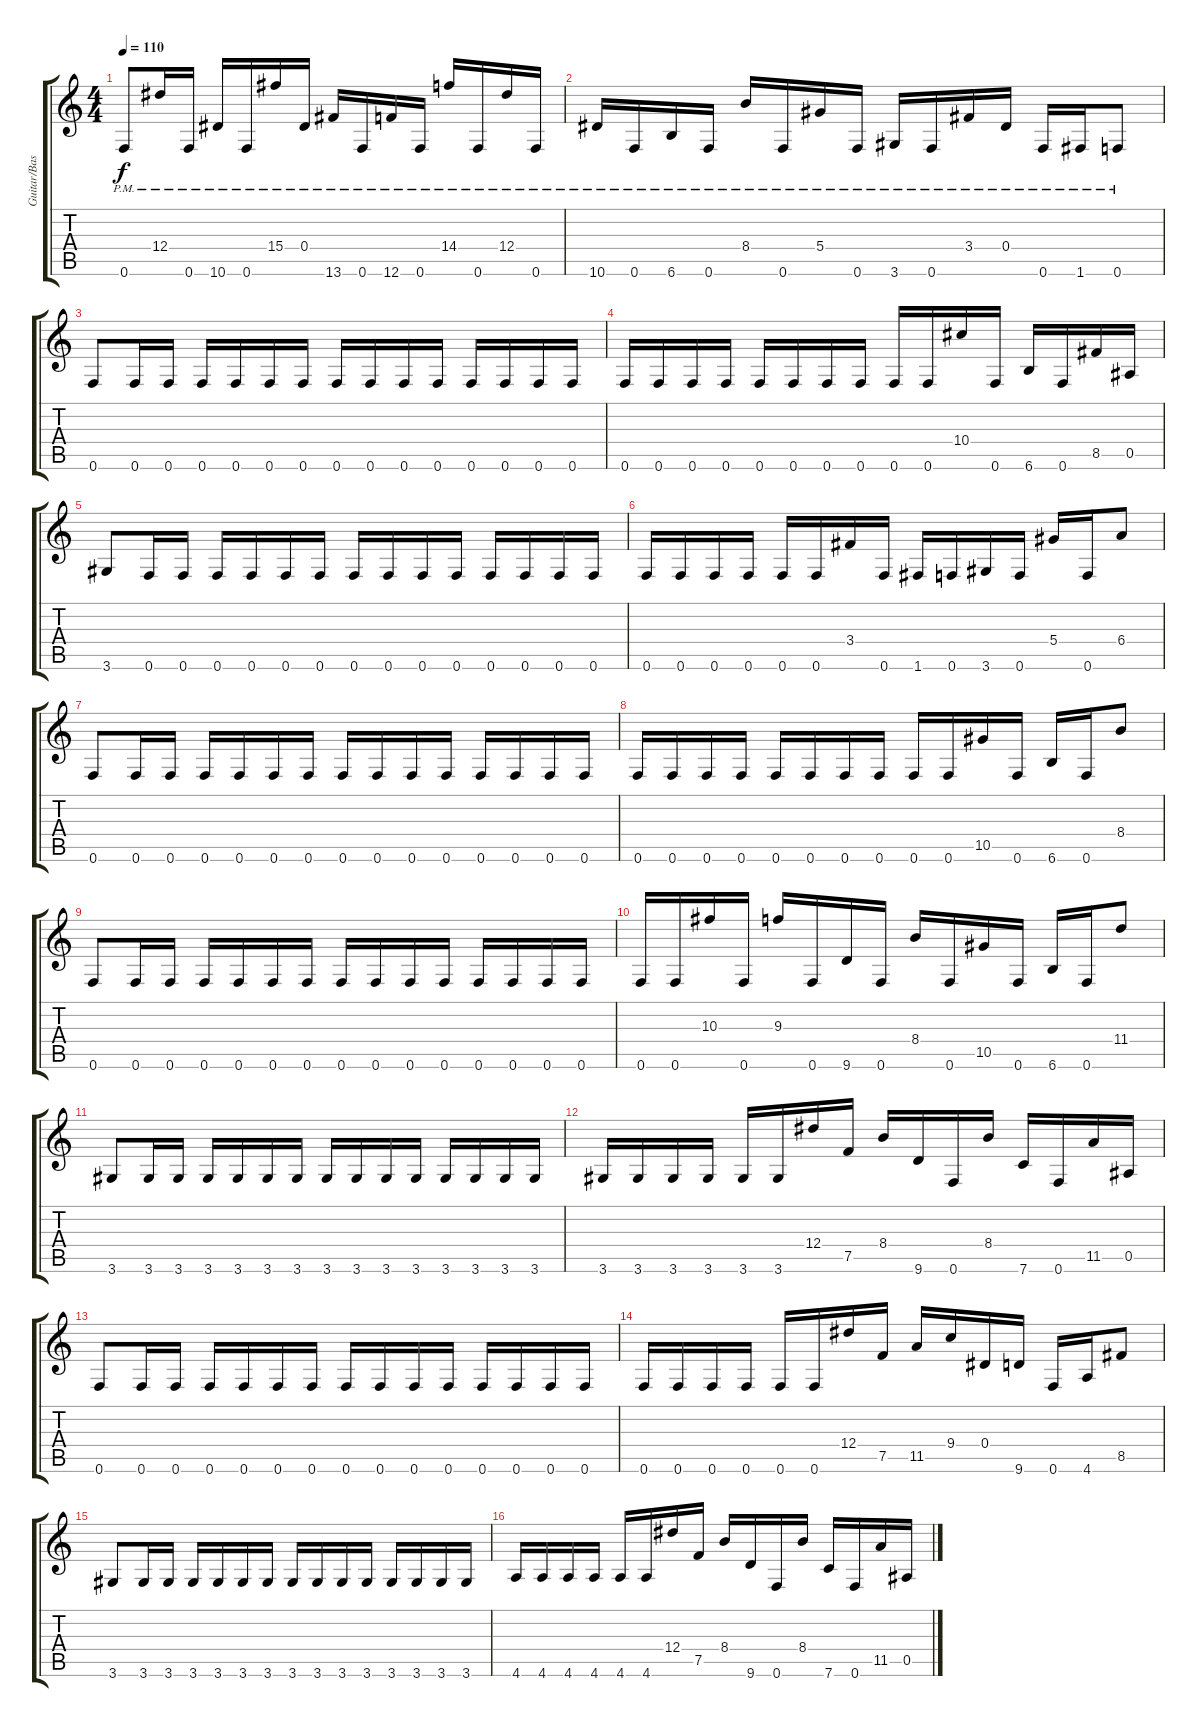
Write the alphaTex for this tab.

\track ("Guitar/Bass" "Guitar/Bas") {instrument distortionguitar}
\staff {score tabs}
\tuning (F4 C4 Ab3 Eb3 Bb2 F2) {hide}
\ts (4 4)
\tempo 110
\clef g2
\ks c
0.6{pm}.8{dy f} 12.4{pm}.16 0.6{pm}.16 10.6{pm}.16 0.6{pm}.16 15.4{pm}.16 0.4{pm}.16 13.6{pm}.16 0.6{pm}.16 12.6{pm}.16 0.6{pm}.16 14.4{pm}.16 0.6{pm}.16 12.4{pm}.16 0.6{pm}.16 |
10.6{pm}.16 0.6{pm}.16 6.6{pm}.16 0.6{pm}.16 8.4{pm}.16 0.6{pm}.16 5.4{pm}.16 0.6{pm}.16 3.6{pm}.16 0.6{pm}.16 3.4{pm}.16 0.4{pm}.16 0.6{pm}.16 1.6{pm}.16 0.6{pm}.8 |
0.6.8 0.6.16 0.6.16 0.6.16 0.6.16 0.6.16 0.6.16 0.6.16 0.6.16 0.6.16 0.6.16 0.6.16 0.6.16 0.6.16 0.6.16 |
0.6.16 0.6.16 0.6.16 0.6.16 0.6.16 0.6.16 0.6.16 0.6.16 0.6.16 0.6.16 10.4.16 0.6.16 6.6.16 0.6.16 8.5.16 0.5.16 |
3.6.8 0.6.16 0.6.16 0.6.16 0.6.16 0.6.16 0.6.16 0.6.16 0.6.16 0.6.16 0.6.16 0.6.16 0.6.16 0.6.16 0.6.16 |
0.6.16 0.6.16 0.6.16 0.6.16 0.6.16 0.6.16 3.4.16 0.6.16 1.6.16 0.6.16 3.6.16 0.6.16 5.4.16 0.6.16 6.4.8 |
0.6.8 0.6.16 0.6.16 0.6.16 0.6.16 0.6.16 0.6.16 0.6.16 0.6.16 0.6.16 0.6.16 0.6.16 0.6.16 0.6.16 0.6.16 |
0.6.16 0.6.16 0.6.16 0.6.16 0.6.16 0.6.16 0.6.16 0.6.16 0.6.16 0.6.16 10.5.16 0.6.16 6.6.16 0.6.16 8.4.8 |
0.6.8 0.6.16 0.6.16 0.6.16 0.6.16 0.6.16 0.6.16 0.6.16 0.6.16 0.6.16 0.6.16 0.6.16 0.6.16 0.6.16 0.6.16 |
0.6.16 0.6.16 10.3.16 0.6.16 9.3.16 0.6.16 9.6.16 0.6.16 8.4.16 0.6.16 10.5.16 0.6.16 6.6.16 0.6.16 11.4.8 |
3.6.8 3.6.16 3.6.16 3.6.16 3.6.16 3.6.16 3.6.16 3.6.16 3.6.16 3.6.16 3.6.16 3.6.16 3.6.16 3.6.16 3.6.16 |
3.6.16 3.6.16 3.6.16 3.6.16 3.6.16 3.6.16 12.4.16 7.5.16 8.4.16 9.6.16 0.6.16 8.4.16 7.6.16 0.6.16 11.5.16 0.5.16 |
0.6.8 0.6.16 0.6.16 0.6.16 0.6.16 0.6.16 0.6.16 0.6.16 0.6.16 0.6.16 0.6.16 0.6.16 0.6.16 0.6.16 0.6.16 |
0.6.16 0.6.16 0.6.16 0.6.16 0.6.16 0.6.16 12.4.16 7.5.16 11.5.16 9.4.16 0.4.16 9.6.16 0.6.16 4.6.16 8.5.8 |
3.6.8 3.6.16 3.6.16 3.6.16 3.6.16 3.6.16 3.6.16 3.6.16 3.6.16 3.6.16 3.6.16 3.6.16 3.6.16 3.6.16 3.6.16 |
4.6.16 4.6.16 4.6.16 4.6.16 4.6.16 4.6.16 12.4.16 7.5.16 8.4.16 9.6.16 0.6.16 8.4.16 7.6.16 0.6.16 11.5.16 0.5.16
